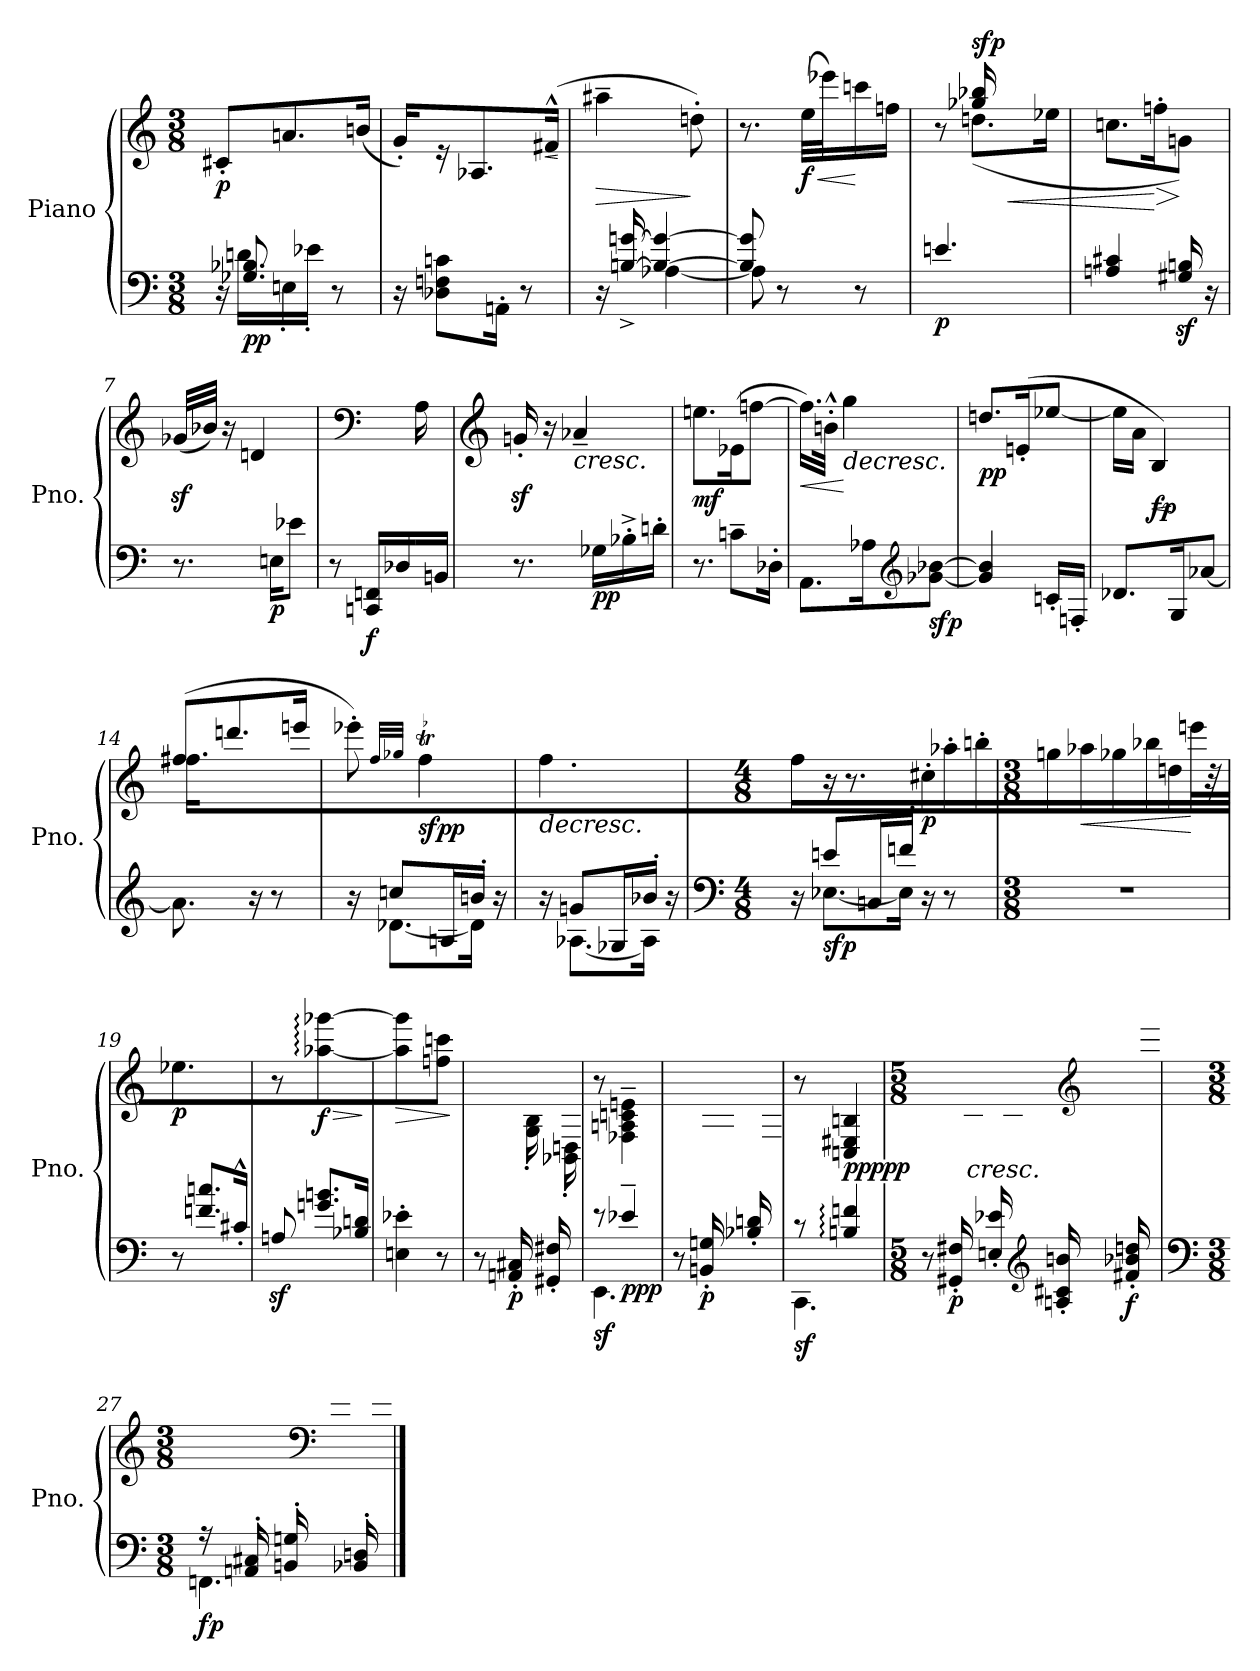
**kern	**kern	**dynam
*part1	*part1	*part1
*staff2	*staff1	*staff1/2
*I"Piano	*	*
*I'Pno.	*	*
*clefF4	*clefG2	*
*k[]	*k[]	*
*M3/8	*M3/8	*
*MM72	*MM72	*
=1	=1	=1
*^	*	*
!	!	!	!LO:DY:b
16r	16ryy	8c#X'/L	p
!	!	!	!LO:DY:b=2
8.G-X/ 8.B-X/	16dn\LL	.	pp
.	16En'\	8.an/	.
.	16e-X'\JJ	.	.
8r	8ryy	.	.
.	.	(<16bn/Jk	.
*v	*v	*	*
=2	=2	=2
16r	16g'/KL)	.
8D-X\ 8Fn\ 8cn\L	16r	.
.	8.A-X/	.
16AAn'\Jk	.	.
8r	.	.
!	!	!LO:HP:b
.	(<16f#X^^/Jk	<
.	.	[
=3	=3	=3
*^	*	*
!	!	!	!LO:HP:b
16r	8ryy	4aa#X~\	>
[16Bn/^ [16gn/^	.	.	.
4B/_ 4g/_	[4A-X\	.	.
.	.	8ddn'\)	]
=4	=4	=4	=4
8B/] 8g/]	8A-\]	8.r	.
8r	4ryy	.	.
!	!	!	!LO:HP:b
!	!	!	!LO:DY:n=1:b
.	.	(>32ee\LLL	< f
.	.	32eee-X\J)	.
8r	.	16cccn\	[
.	.	16ffn\JJ	.
*v	*v	*	*
=5	=5	=5
*	*^	*
!	!	!	!LO:DY:b=2
4.en/	8r	8ryy	p
!	!	!	!LO:HP:b
!	!	!	!LO:DY:n=1:a
!	!	!	!LO:DY:n=2:b
.	16gg-X/ 16bb-X/	(<8.ddn\L	< sf p
.	16ryy	.	.
.	16ryy	.	.
.	16ryy	16ee-X\Jk	.
*	*v	*v	*
!!LO:LB:g=z
=6	=6	=6
4An/ 4c#X/	8.ccn\L	.
!	!	!LO:HP:n=1:b
.	16ffn'\K	[ >
16G#X/z< 16Bn/z<	8gn\J)	]
16r	.	.
=7	=7	=7
8.r	(<32g-Xz</LLL	.
.	32b-X/JJJ)	.
.	16r	.
.	4dn/	.
!	!	!LO:DY:b=2
16En\KL	.	p
8e-X\J	.	.
=8	=8	=8
*	*^	*
8r	8ryy	4ryy	.
*	*clefF4	*	*
!	!	!	!LO:DY:b=2
(>16CCn/ 16FFn/LL	8ryy	.	f
16D-X/	.	.	.
16ryy	8ryy	16A\	.
16BBn/JJ	.	16ryy	.
*	*v	*v	*
=9	=9	=9
*	*clefG2	*
8.r	16gnz<'/)	.
.	16r	.
!	!	!LO:HP:b
.	4a-X~/	<
!	!	!LO:DY:b=2
16G-X\LL	.	pp
16B-X'^\	.	.
16dn'\JJ	.	.
.	.	[
=10	=10	=10
!	!	!LO:DY:b
8.r	8.een\L	mf
8cn~\L	(>16e-X\K	.
.	[8ffn\J	.
16D-X'\Jk	.	.
!!LO:LB:g=z
=11	=11	=11
!	!	!LO:HP:b
8.AA\L	16.ffn\LL])	<
.	32bn'^^\JJk	.
!	!	!LO:HP:n=1:b
.	4gg\	[ >
16A-X\K	.	.
*clefG2	*	*
!	!	!LO:DY:b=2
[8g-X\ [8b-X\J	.	sfp
.	.	]
=12	=12	=12
!	!	!LO:DY:b
4g-/] 4b-/]	8.ddn/L	pp
.	(<16en'/K	.
16cn'/LL	[8ee-X/J	.
16Fn'/JJ	.	.
=13	=13	=13
8.d-X/L	16ee-\LL]	.
.	16a\JJ	.
!	!	!LO:HP:b
!	!	!LO:HP:n=1:b
!	!	!LO:DY:n=1:b
.	4B/)	> < fp
16G/K	.	[
[8a-X/J	.	.
.	.	]
=14	=14	=14
*^	*^	*
16.ryy	8.a-\]	(<8ff#X/L	16.ff#X\LL	.
32b-X/JJk	.	.	4ryy	.
16ryy	.	8.dddn/	.	.
16r	8.ryy	.	.	.
8r	.	.	.	.
.	.	16eeen/Jk	.	.
.	.	.	32ryy	.
=15	=15	=15	=15	=15
16r	16ryy	8eee-X'\)	8ryy	.
!	!	!	!	!LO:DY:a=2
!	!	!	!	!LO:DY:n=1:b=2
8ccn/L	[8.d-X\L	.	.	pp sfp
.	.	32qff/LLL	.	.
.	.	32qgg-X/JJJ	.	.
!	!	!LO:TR:acc=-	!	!LO:DY:n=2:b
.	.	4fft\	4gg-\yy	sfpp
16An/L	.	.	.	.
16bn'/JJ	16d-\Jk]	.	.	.
16r	16ryy	.	.	.
!!LO:LB:g=z	!!
=16	=16	=16	=16	=16
!	!	!	!	!LO:HP:b
16r	16ryy	4.ff\	4.gg-X\yy	>
!	!	!	!	!LO:DY:a=2
!	!	!	!	!LO:DY:n=1:b=2
8gn/L	[8.A-X\L	.	.	pp sfp
16G-X/L	.	.	.	.
16b-X'/JJ	16A-\Jk]	.	.	.
16r	16ryy	.	.	.
*v	*v	*	*	*
*	*v	*v	*
.	.	]
=17	=17	=17
*clefF4	*	*
*M4/8	*M4/8	*
*^	*^	*
16r	16ryy	16ff\	16gg-XTTT\yy	.
!	!	!	!	!LO:DY:b=2
8en/L	[8.E-X\L	16r	4..ryy	sfp
.	.	8.r	.	.
16Cn/L	.	.	.	.
16fn'/JJ	16E-\Jk]	.	.	.
!	!	!	!	!LO:DY:b
16r	8.ryy	16cc#X'\LL	.	p
8r	.	16aa-X'\	.	.
.	.	16bbn'\JJ	.	.
*v	*v	*	*	*
*	*v	*v	*
=18	=18	=18
*M3/8	*M3/8	*
4.r	16ggn\LL	.
!	!	!LO:HP:b
.	16aa-X\	<
.	16gg-X\	.
.	16bb-X\	.
.	16ddn\	.
.	32eeen\JJk	[
.	32r	.
=19	=19	=19
!	!	!LO:DY:b
8r	4.ee-X\	p
8.fn/ 8.ccn/L	.	.
16c#X'^^/Jk	.	.
!!LO:PB:g=z
=20	=20	=20
8Anz</	8r	.
!	!	!LO:HP:n=1:b
!	!	!LO:DY:n=1:b
8.gn/ 8.bn/L	[4aa-X\: [4ggg-X\:	[ > [ f
16B-X/ 16dn/Jk	.	.
.	.	]
=21	=21	=21
!	!	!LO:HP:b
4En\' 4e-X\'	4aa-\] 4ggg-\]	>
8r	8ffn\ 8cccn\	.
.	.	]
=22	=22	=22
*	*^	*
8r	4.ryy	8.ryy	.
!	!	!	!LO:DY:b=2
16AAn/' 16C#X/'LL	.	.	p
16ryy	.	16G\' 16B\'	.
16GG#X/' 16F#X/'	.	16ryy	.
16ryy	.	16BB-X\' 16Dn\'JJ	.
=23	=23	=23	=23
*^	*	*	*
!	!	!	!	!LO:DY:b=2
*	*	*v	*v	*
8r	4.EE\	8r	sf
!	!	!	!LO:DY:b=2
!	!	!	!LO:DY:n=1:b
4e-X:~/	.	4F-X\~ 4An\~ 4cn\~ 4en\~	p pp
*v	*v	*	*
=24	=24	=24
*	*^	*
8r	4.ryy	8.ryy	.
!	!	!	!LO:DY:b=2
16BBn/' 16Gn/'LL	.	.	p
16ryy	.	16G-X\' 16A-X\'	.
16B-X/' 16dn/'	.	16ryy	.
16ryy	.	16En\' 16e-X\'JJ	.
=25	=25	=25	=25
*^	*	*	*
!	!	!	!	!LO:DY:b=2
*	*	*v	*v	*
8r	4.CC\	8r	sf
!	!	!	!LO:DY:a=2
!	!	!	!LO:DY:n=1:b=2
!	!	!	!LO:DY:n=2:b
4Bn/: 4fn/:	.	4Cn/ 4E#X/ 4Bn/	p pp pp
*v	*v	*	*
!!LO:LB:g=z
=26	=26	=26
*M5/8	*M5/8	*
*	*^	*
8r	4ryy	8.ryy	.
!	!	!	!LO:DY:b=2
16GG#X/' 16F#X/'LL	.	.	p
!	!	!	!LO:HP:b
16ryy	.	16B-X\' 16dn\'	<
16En/' 16e-X/'	8ryy	16ryy	.
16ryy	.	16cn\' 16fn\'JJ	.
*clefG2	*	*	*
16An/' 16c#X/' 16bn/'LL	16ryy	16ryy	.
*	*clefG2	*	*
16ryy	16ryy	16a-X\' 16ggn\'	.
!	!	!	!LO:DY:b=2
16f#X/' 16b-X/' 16ddn/'	8ryy	16ryy	f
16ryy	.	16ee-X\' 16cccn\' 16eeen\'JJ	[
=27	=27	=27	=27
*clefF4	*	*	*
*M3/8	*M3/8	*	*
*^	*	*	*
!	!	!	!	!LO:DY:b=2
16r	4.FFn\	16ryy	8.ryy	fp
16AAn/' 16C#X/'LL	.	16ryy	.	.
16BBn/' 16Gn/'	.	16ryy	.	.
*	*	*clefF4	*	*
16ryy	.	16ryy	16G\' 16f#X\'JJ	.
16BB-X/' 16Dn/'LL	.	8ryy	16ryy	.
16ryy	.	.	16En\' 16cn\' 16e-X\'JJ	.
*v	*v	*	*	*
*	*v	*v	*
==	==	==
*-	*-	*-
